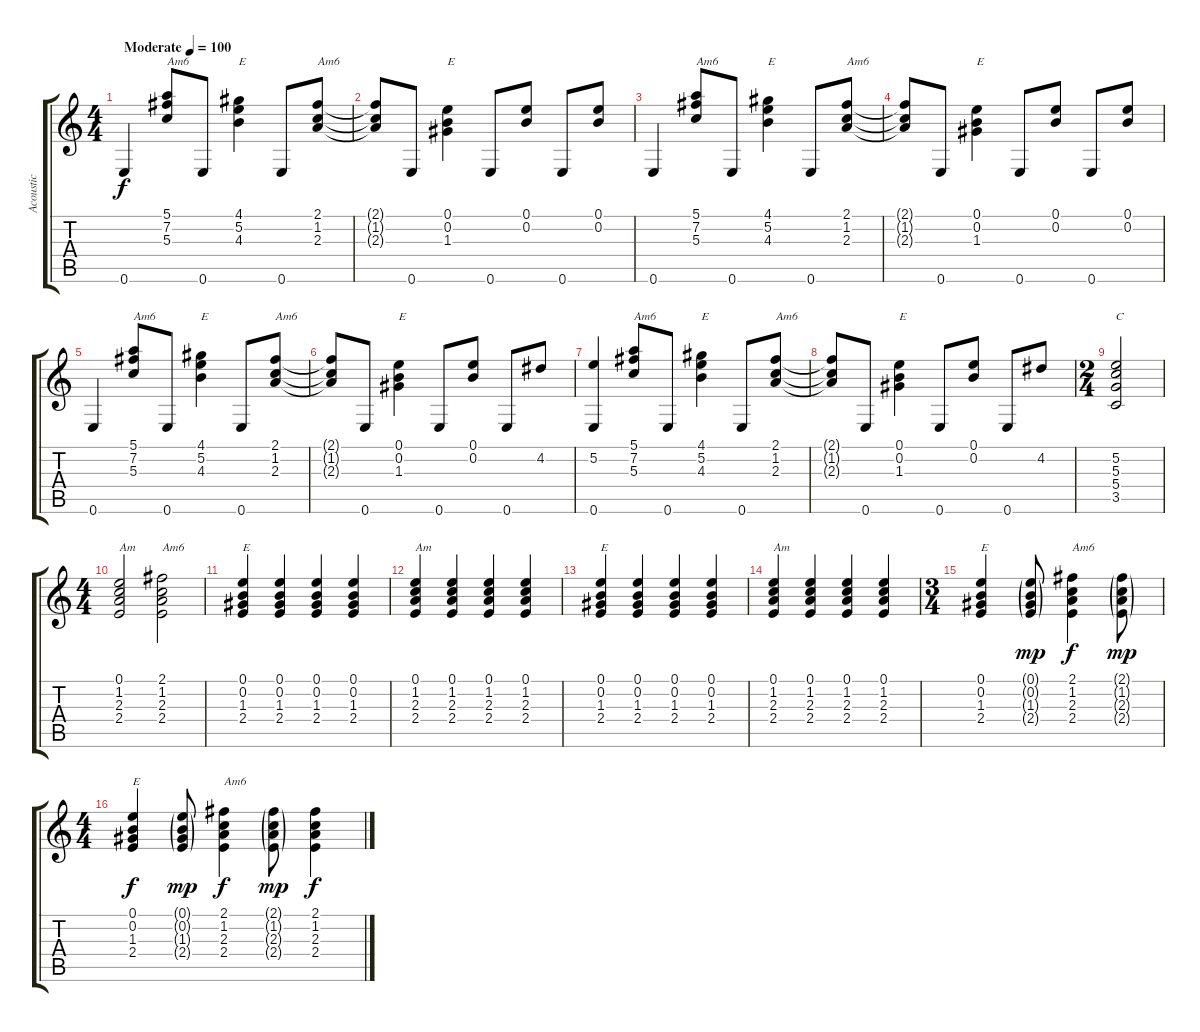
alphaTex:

\track ("Acoustic" "Acoustic") {instrument acousticguitarsteel}
\staff {score tabs}
\tuning (E4 B3 G3 D3 A2 E2) {hide}
\ts (4 4)
\tempo (100 "Moderate")
\clef g2
\ks c
0.6.4{dy f instrument acousticguitarsteel} (5.1 7.2 5.3).8{txt "Am6"} 0.6.8 (4.1 5.2 4.3).4{txt "E"} 0.6.8 (2.1 1.2 2.3).8{txt "Am6"} |
(2.1{t} 1.2{t} 2.3{t}).8 0.6.8 (0.1 0.2 1.3).4{txt "E"} 0.6.8 (0.1 0.2).8 0.6.8 (0.1 0.2).8 |
0.6.4 (5.1 7.2 5.3).8{txt "Am6"} 0.6.8 (4.1 5.2 4.3).4{txt "E"} 0.6.8 (2.1 1.2 2.3).8{txt "Am6"} |
(2.1{t} 1.2{t} 2.3{t}).8 0.6.8 (0.1 0.2 1.3).4{txt "E"} 0.6.8 (0.1 0.2).8 0.6.8 (0.1 0.2).8 |
0.6.4 (5.1 7.2 5.3).8{txt "Am6"} 0.6.8 (4.1 5.2 4.3).4{txt "E"} 0.6.8 (2.1 1.2 2.3).8{txt "Am6"} |
(2.1{t} 1.2{t} 2.3{t}).8 0.6.8 (0.1 0.2 1.3).4{txt "E"} 0.6.8 (0.1 0.2).8 0.6.8 4.2.8 |
(5.2 0.6).4 (5.1 7.2 5.3).8{txt "Am6"} 0.6.8 (4.1 5.2 4.3).4{txt "E"} 0.6.8 (2.1 1.2 2.3).8{txt "Am6"} |
(2.1{t} 1.2{t} 2.3{t}).8 0.6.8 (0.1 0.2 1.3).4{txt "E"} 0.6.8 (0.1 0.2).8 0.6.8 4.2.8 |
\ts (2 4)
(5.2 5.3 5.4 3.5).2{txt "C"} |
\ts (4 4)
(0.1 1.2 2.3 2.4).2{txt "Am"} (2.1 1.2 2.3 2.4).2{txt "Am6"} |
(0.1 0.2 1.3 2.4).4{txt "E"} (0.1 0.2 1.3 2.4).4 (0.1 0.2 1.3 2.4).4 (0.1 0.2 1.3 2.4).4 |
(0.1 1.2 2.3 2.4).4{txt "Am"} (0.1 1.2 2.3 2.4).4 (0.1 1.2 2.3 2.4).4 (0.1 1.2 2.3 2.4).4 |
(0.1 0.2 1.3 2.4).4{txt "E"} (0.1 0.2 1.3 2.4).4 (0.1 0.2 1.3 2.4).4 (0.1 0.2 1.3 2.4).4 |
(0.1 1.2 2.3 2.4).4{txt "Am"} (0.1 1.2 2.3 2.4).4 (0.1 1.2 2.3 2.4).4 (0.1 1.2 2.3 2.4).4 |
\ts (3 4)
(0.1 0.2 1.3 2.4).4{txt "E"} (0.1{g} 0.2{g} 1.3{g} 2.4{g}).8{dy mp} (2.1 1.2 2.3 2.4).4{txt "Am6" dy f} (2.1{g} 1.2{g} 2.3{g} 2.4{g}).8{dy mp} |
\ts (4 4)
(0.1 0.2 1.3 2.4).4{txt "E" dy f} (0.1{g} 0.2{g} 1.3{g} 2.4{g}).8{dy mp} (2.1 1.2 2.3 2.4).4{txt "Am6" dy f} (2.1{g} 1.2{g} 2.3{g} 2.4{g}).8{dy mp} (2.1 1.2 2.3 2.4).4{dy f}
